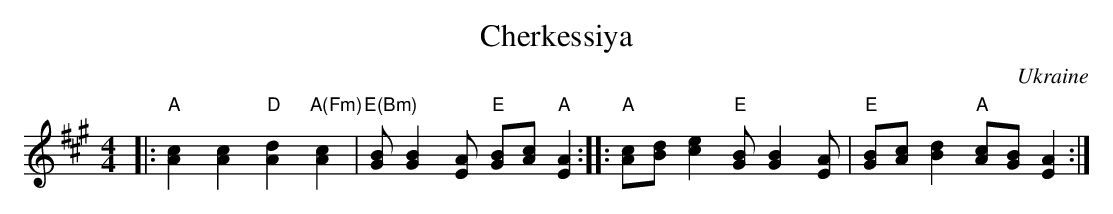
X:1
T: Cherkessiya
O: Ukraine
M: 4/4
L: 1/8
K: A
|: "A"[c2A2][c2A2] "D"[d2A2]"A(Fm)"[c2A2] | "E(Bm)"[BG][B2G2][AE] "E"[BG][cA]"A"[A2E2] :|\
|: "A"[cA][dB][e2c2] "E"[BG][B2G2][AE] | "E"[BG][cA][d2B2] "A"[cA][BG][A2E2] :| \
